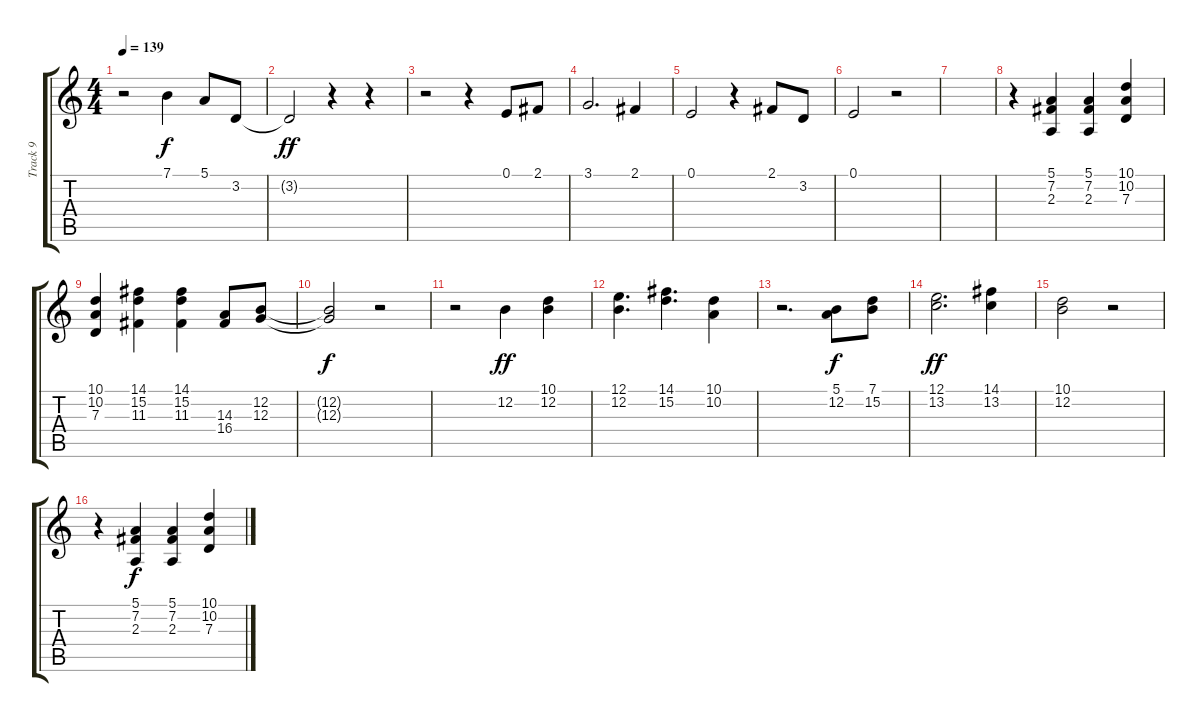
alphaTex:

\track ("Track 9" "Track 9") {instrument oboe}
\staff {score tabs}
\tuning (E4 B3 G3 D3 A2 E2) {hide}
\ts (4 4)
\tempo 139
\clef g2
\ks c
r.2{dy f} 7.1.4 5.1.8 3.2.8 |
3.2{t}.2{dy ff} r.4 r.4 |
r.2 r.4 0.1.8 2.1.8 |
3.1.2{d} 2.1.4 |
0.1.2 r.4 2.1.8 3.2.8 |
0.1.2 r.2 |
|
r.4 (5.1 7.2 2.3).4 (5.1 7.2 2.3).4 (10.1 10.2 7.3).4 |
(10.1 10.2 7.3).4 (14.1 15.2 11.3).4 (14.1 15.2 11.3).4 (14.3 16.4).8 (12.2 12.3).8 |
(12.2{t} 12.3{t}).2{dy f} r.2 |
r.2 12.2.4{dy ff} (10.1 12.2).4 |
(12.1 12.2).4{d} (14.1 15.2).4{d} (10.1 10.2).4 |
r.2{d} (5.1 12.2).8{dy f} (7.1 15.2).8 |
(12.1 13.2).2{d dy ff} (14.1 13.2).4 |
(10.1 12.2).2 r.2 |
r.4 (5.1 7.2 2.3).4{dy f} (5.1 7.2 2.3).4 (10.1 10.2 7.3).4
